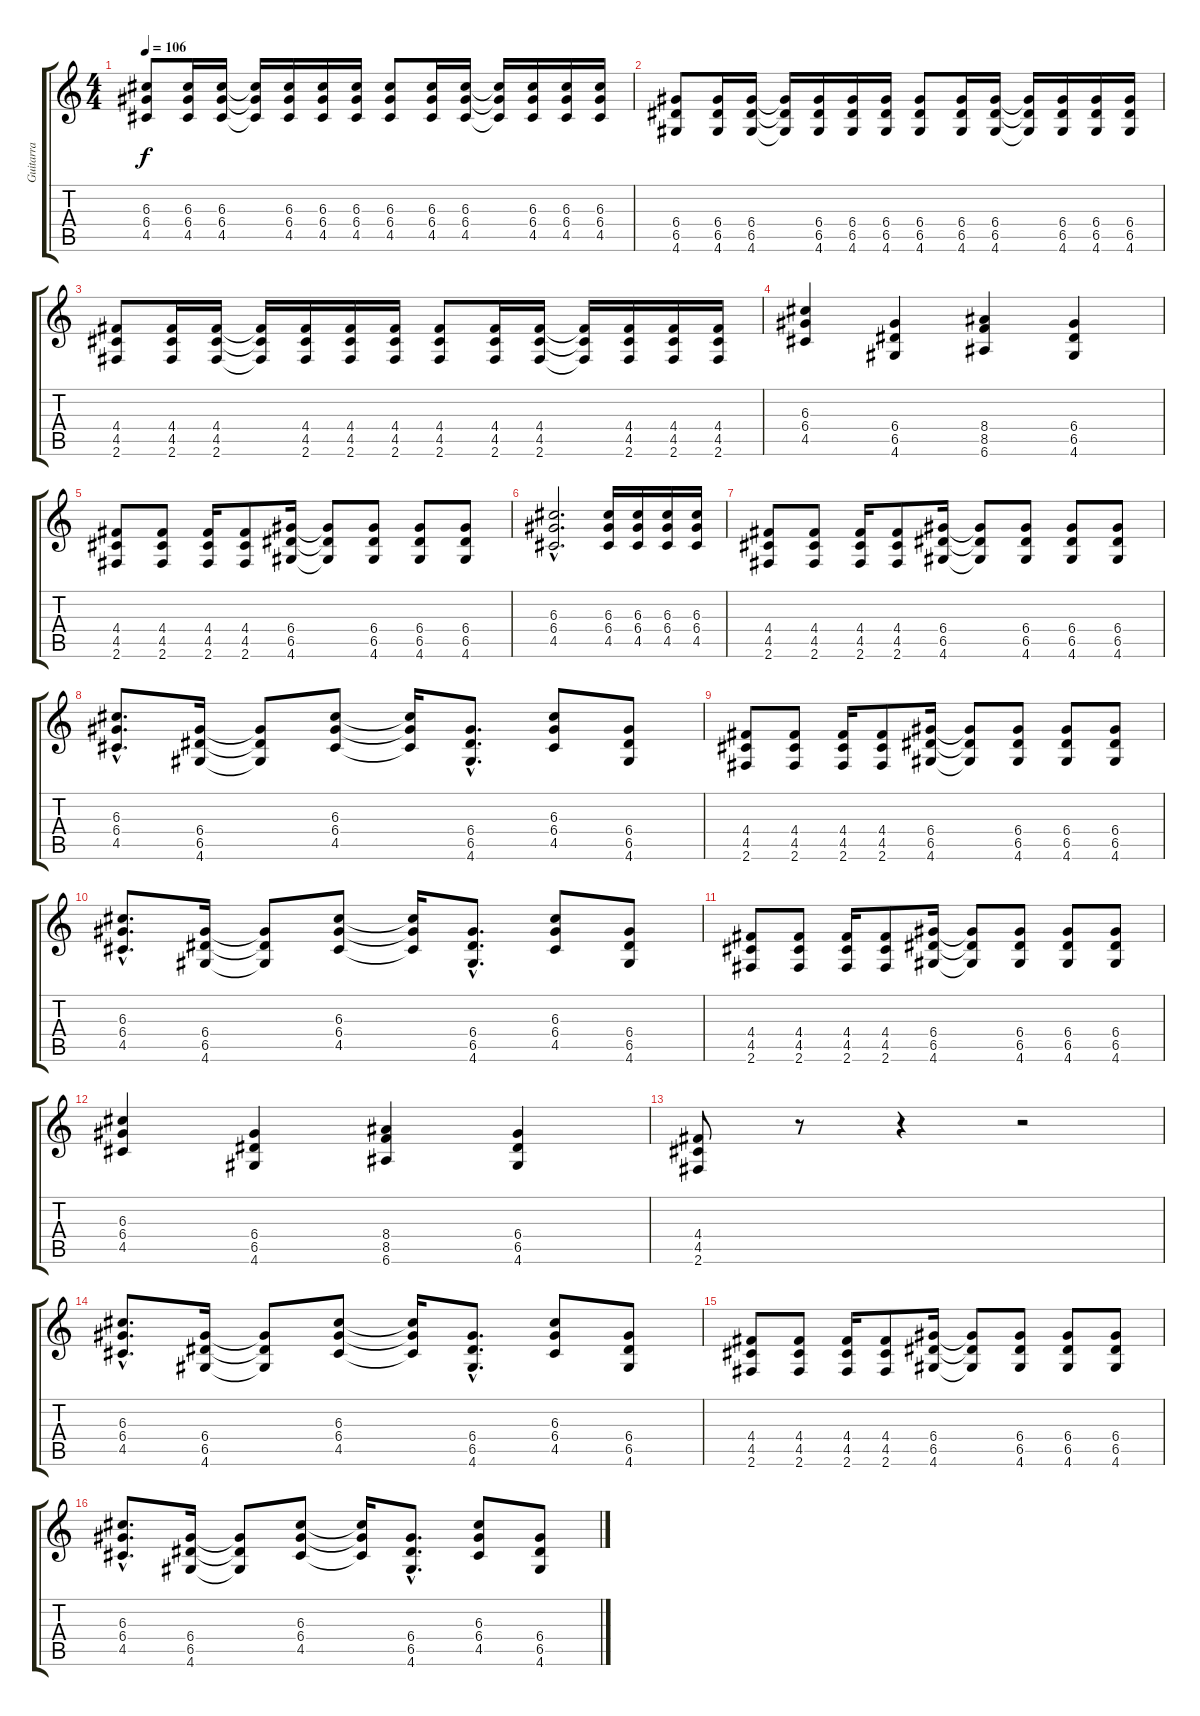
\track ("Guitarra" "Guitarra") {instrument distortionguitar}
\staff {score tabs}
\tuning (E4 B3 G3 D3 A2 E2) {hide}
\ts (4 4)
\tempo 106
\clef g2
\ks c
(6.3 6.4 4.5).8{dy f volume 13} (6.3 6.4 4.5).16 (6.3 6.4 4.5).16 (6.3{t} 6.4{t} 4.5{t}).16 (6.3 6.4 4.5).16 (6.3 6.4 4.5).16 (6.3 6.4 4.5).16 (6.3 6.4 4.5).8 (6.3 6.4 4.5).16 (6.3 6.4 4.5).16 (6.3{t} 6.4{t} 4.5{t}).16 (6.3 6.4 4.5).16 (6.3 6.4 4.5).16 (6.3 6.4 4.5).16 |
(6.4 6.5 4.6).8 (6.4 6.5 4.6).16 (6.4 6.5 4.6).16 (6.4{t} 6.5{t} 4.6{t}).16 (6.4 6.5 4.6).16 (6.4 6.5 4.6).16 (6.4 6.5 4.6).16 (6.4 6.5 4.6).8 (6.4 6.5 4.6).16 (6.4 6.5 4.6).16 (6.4{t} 6.5{t} 4.6{t}).16 (6.4 6.5 4.6).16 (6.4 6.5 4.6).16 (6.4 6.5 4.6).16 |
(4.4 4.5 2.6).8 (4.4 4.5 2.6).16 (4.4 4.5 2.6).16 (4.4{t} 4.5{t} 2.6{t}).16 (4.4 4.5 2.6).16 (4.4 4.5 2.6).16 (4.4 4.5 2.6).16 (4.4 4.5 2.6).8 (4.4 4.5 2.6).16 (4.4 4.5 2.6).16 (4.4{t} 4.5{t} 2.6{t}).16 (4.4 4.5 2.6).16 (4.4 4.5 2.6).16 (4.4 4.5 2.6).16 |
(6.3 6.4 4.5).4 (6.4 6.5 4.6).4 (8.4 8.5 6.6).4 (6.4 6.5 4.6).4 |
(4.4 4.5 2.6).8 (4.4 4.5 2.6).8 (4.4 4.5 2.6).16 (4.4 4.5 2.6).8 (6.4 6.5 4.6).16 (6.4{t} 6.5{t} 4.6{t}).8 (6.4 6.5 4.6).8 (6.4 6.5 4.6).8 (6.4 6.5 4.6).8 |
(6.3{hac} 6.4{hac} 4.5{hac}).2{d} (6.3 6.4 4.5).16 (6.3 6.4 4.5).16 (6.3 6.4 4.5).16 (6.3 6.4 4.5).16 |
(4.4 4.5 2.6).8 (4.4 4.5 2.6).8 (4.4 4.5 2.6).16 (4.4 4.5 2.6).8 (6.4 6.5 4.6).16 (6.4{t} 6.5{t} 4.6{t}).8 (6.4 6.5 4.6).8 (6.4 6.5 4.6).8 (6.4 6.5 4.6).8 |
(6.3{hac} 6.4{hac} 4.5{hac}).8{d} (6.4 6.5 4.6).16 (6.4{t} 6.5{t} 4.6{t}).8 (6.3 6.4 4.5).8 (6.3{t} 6.4{t} 4.5{t}).16 (6.4{hac} 6.5{hac} 4.6{hac}).8{d} (6.3 6.4 4.5).8 (6.4 6.5 4.6).8 |
(4.4 4.5 2.6).8 (4.4 4.5 2.6).8 (4.4 4.5 2.6).16 (4.4 4.5 2.6).8 (6.4 6.5 4.6).16 (6.4{t} 6.5{t} 4.6{t}).8 (6.4 6.5 4.6).8 (6.4 6.5 4.6).8 (6.4 6.5 4.6).8 |
(6.3{hac} 6.4{hac} 4.5{hac}).8{d} (6.4 6.5 4.6).16 (6.4{t} 6.5{t} 4.6{t}).8 (6.3 6.4 4.5).8 (6.3{t} 6.4{t} 4.5{t}).16 (6.4{hac} 6.5{hac} 4.6{hac}).8{d} (6.3 6.4 4.5).8 (6.4 6.5 4.6).8 |
(4.4 4.5 2.6).8 (4.4 4.5 2.6).8 (4.4 4.5 2.6).16 (4.4 4.5 2.6).8 (6.4 6.5 4.6).16 (6.4{t} 6.5{t} 4.6{t}).8 (6.4 6.5 4.6).8 (6.4 6.5 4.6).8 (6.4 6.5 4.6).8 |
(6.3 6.4 4.5).4 (6.4 6.5 4.6).4 (8.4 8.5 6.6).4 (6.4 6.5 4.6).4 |
(4.4 4.5 2.6).8 r.8 r.4 r.2 |
(6.3{hac} 6.4{hac} 4.5{hac}).8{d} (6.4 6.5 4.6).16 (6.4{t} 6.5{t} 4.6{t}).8 (6.3 6.4 4.5).8 (6.3{t} 6.4{t} 4.5{t}).16 (6.4{hac} 6.5{hac} 4.6{hac}).8{d} (6.3 6.4 4.5).8 (6.4 6.5 4.6).8 |
(4.4 4.5 2.6).8 (4.4 4.5 2.6).8 (4.4 4.5 2.6).16 (4.4 4.5 2.6).8 (6.4 6.5 4.6).16 (6.4{t} 6.5{t} 4.6{t}).8 (6.4 6.5 4.6).8 (6.4 6.5 4.6).8 (6.4 6.5 4.6).8 |
(6.3{hac} 6.4{hac} 4.5{hac}).8{d} (6.4 6.5 4.6).16 (6.4{t} 6.5{t} 4.6{t}).8 (6.3 6.4 4.5).8 (6.3{t} 6.4{t} 4.5{t}).16 (6.4{hac} 6.5{hac} 4.6{hac}).8{d} (6.3 6.4 4.5).8 (6.4 6.5 4.6).8
